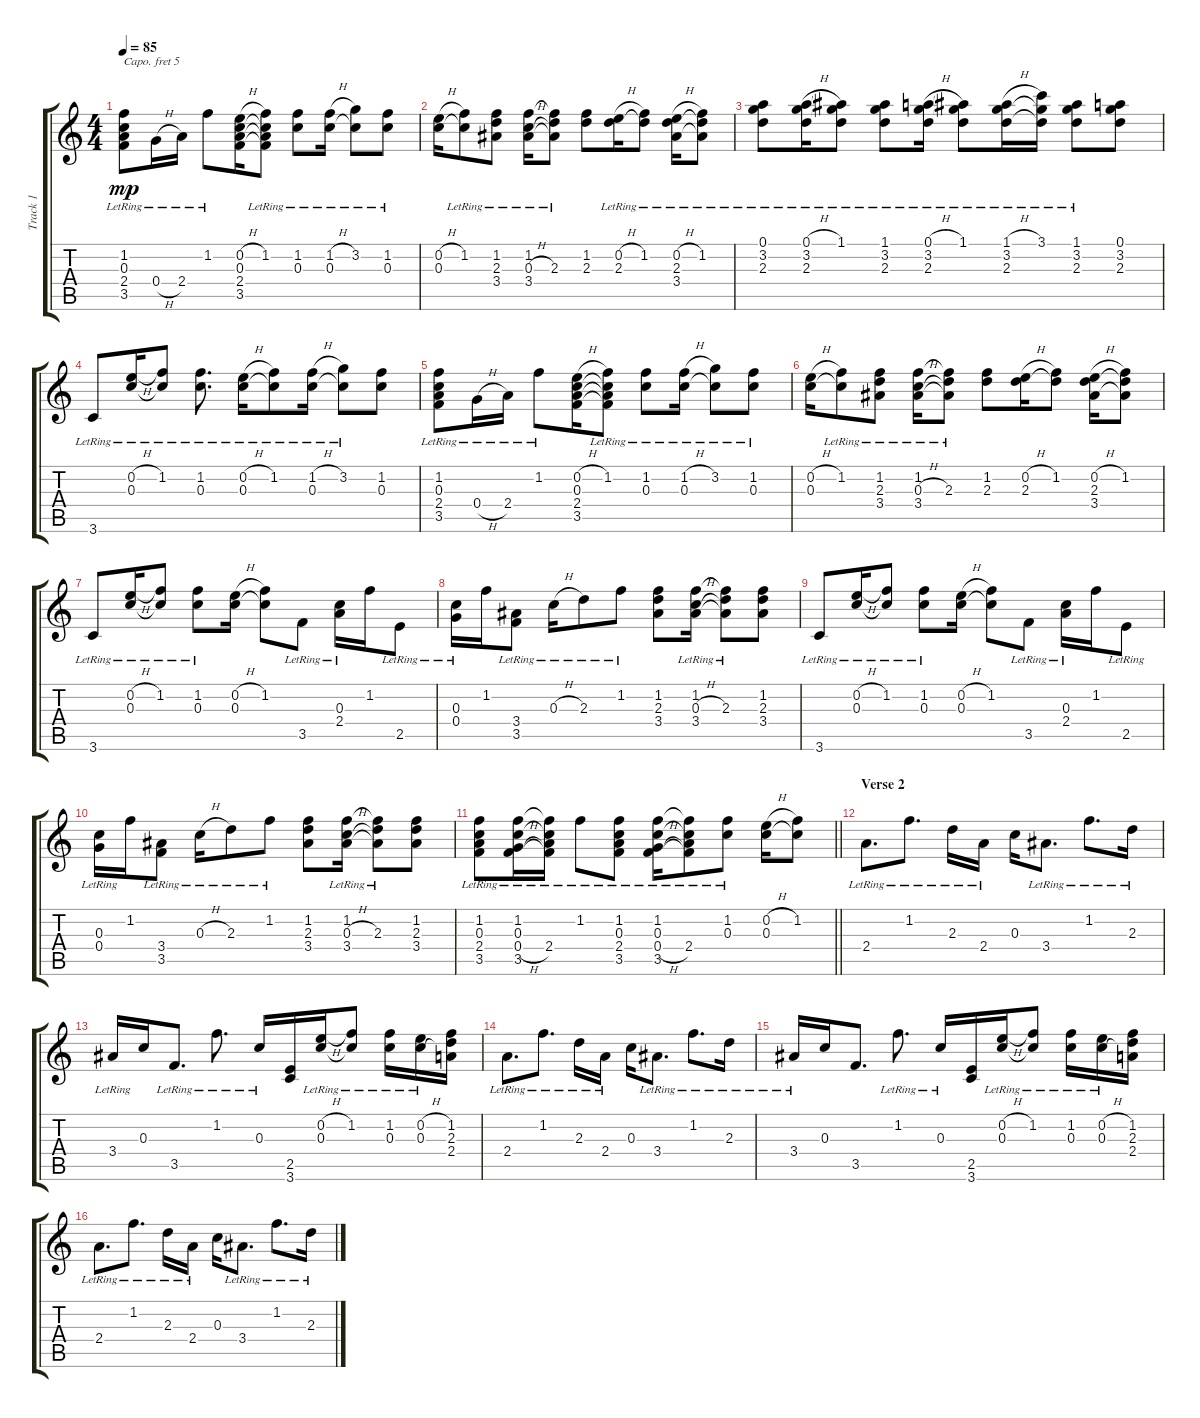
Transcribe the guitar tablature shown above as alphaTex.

\track ("Track 1" "Track 1") {instrument acousticguitarsteel}
\staff {score tabs}
\capo 5
\tuning (E4 B3 G3 D3 A2 E2) {hide}
\ts (4 4)
\tempo 85
\clef g2
\ks c
(1.2{lr} 0.3{lr} 2.4{lr} 3.5{lr}).8{dy mp} 0.4{h lr}.16 2.4{lr}.16 1.2{lr}.8 (0.2{h} 0.3 2.4 3.5).16 (1.2{lr} 0.3{t} 2.4{t} 3.5{t}).8 (1.2{lr} 0.3{lr}).8 (1.2{h lr} 0.3{lr}).16 (3.2{lr} 0.3{t}).8 (1.2{lr} 0.3{lr}).8 |
(0.2{h} 0.3).16 (1.2{lr} 0.3{t}).8 (1.2{lr} 2.3{lr} 3.4{lr}).8 (1.2{lr} 0.3{h lr} 3.4{lr}).16 (1.2{t} 2.3{lr} 3.4{t}).8 (1.2 2.3).8 (0.2{h lr} 2.3{lr}).16 (1.2{lr} 2.3{t}).8 (0.2{h lr} 2.3{lr} 3.4{lr}).16 (1.2{lr} 2.3{t} 3.4{t}).8 |
(0.1{lr} 3.2{lr} 2.3{lr}).8 (0.1{h lr} 3.2{lr} 2.3{lr}).16 (1.1{lr} 3.2{t} 2.3{t}).8 (1.1{lr} 3.2{lr} 2.3{lr}).8 (0.1{h lr} 3.2{lr} 2.3{lr}).16 (1.1{lr} 3.2{t} 2.3{t}).8 (1.1{h lr} 3.2{lr} 2.3{lr}).16 (3.1{lr} 3.2{t} 2.3{t}).16 (1.1{lr} 3.2{lr} 2.3{lr}).8 (0.1 3.2 2.3).8 |
3.6{lr}.8 (0.2{h lr} 0.3{lr}).16 (1.2{lr} 0.3{t}).8 (1.2{lr} 0.3{lr}).8{d} (0.2{h lr} 0.3{lr}).16 (1.2{lr} 0.3{t}).8 (1.2{h lr} 0.3{lr}).16 (3.2{lr} 0.3{t}).8 (1.2 0.3).8 |
(1.2{lr} 0.3{lr} 2.4{lr} 3.5{lr}).8 0.4{h lr}.16 2.4{lr}.16 1.2{lr}.8 (0.2{h} 0.3 2.4 3.5).16 (1.2{lr} 0.3{t} 2.4{t} 3.5{t}).8 (1.2{lr} 0.3{lr}).8 (1.2{h lr} 0.3{lr}).16 (3.2{lr} 0.3{t}).8 (1.2{lr} 0.3{lr}).8 |
(0.2{h} 0.3).16 (1.2{lr} 0.3{t}).8 (1.2{lr} 2.3{lr} 3.4{lr}).8 (1.2{lr} 0.3{h lr} 3.4{lr}).16 (1.2{t} 2.3{lr} 3.4{t}).8 (1.2 2.3).8 (0.2{h} 2.3).16 (1.2 2.3{t}).8 (0.2{h} 2.3 3.4).16 (1.2 2.3{t} 3.4{t}).8 |
3.6{lr}.8 (0.2{h lr} 0.3{lr}).16 (1.2{lr} 0.3{t}).8 (1.2{lr} 0.3{lr}).8 (0.2{h} 0.3).16 (1.2 0.3{t}).8 3.5{lr}.8 (0.3{lr} 2.4{lr}).16 1.2.16 2.5{lr}.8 |
(0.3{lr} 0.4{lr}).16 1.2.16 (3.4{lr} 3.5{lr}).8 0.3{h lr}.16 2.3{lr}.8 1.2{lr}.8 (1.2 2.3 3.4).8 (1.2{lr} 0.3{h lr} 3.4{lr}).16 (1.2{t} 2.3{lr} 3.4{t}).8 (1.2 2.3 3.4).8 |
3.6{lr}.8 (0.2{h lr} 0.3{lr}).16 (1.2{lr} 0.3{t}).8 (1.2{lr} 0.3{lr}).8 (0.2{h} 0.3).16 (1.2 0.3{t}).8 3.5{lr}.8 (0.3{lr} 2.4{lr}).16 1.2.16 2.5{lr}.8 |
(0.3{lr} 0.4{lr}).16 1.2.16 (3.4{lr} 3.5{lr}).8 0.3{h lr}.16 2.3{lr}.8 1.2{lr}.8 (1.2 2.3 3.4).8 (1.2{lr} 0.3{h lr} 3.4{lr}).16 (1.2{t} 2.3{lr} 3.4{t}).8 (1.2 2.3 3.4).8 |
\barLineRight lightlight
(1.2{lr} 0.3{lr} 2.4{lr} 3.5{lr}).8 (1.2{lr} 0.3{lr} 0.4{h lr} 3.5{lr}).16 (1.2{t} 0.3{t} 2.4{lr} 3.5{t}).16 1.2{lr}.8 (1.2{lr} 0.3{lr} 2.4{lr} 3.5{lr}).8 (1.2{lr} 0.3{lr} 0.4{h lr} 3.5{lr}).16 (1.2{t} 0.3{t} 2.4{lr} 3.5{t}).8 (1.2{lr} 0.3{lr}).8 (0.2{h} 0.3).16 (1.2 0.3{t}).8 |
\section ("" "Verse 2")
2.4{lr}.8{d} 1.2{lr}.8{d} 2.3{lr}.16 2.4{lr}.16 0.3.16 3.4{lr}.8{d} 1.2{lr}.8{d} 2.3{lr}.16 |
3.4{lr}.16 0.3.16 3.5{lr}.8{d} 1.2{lr}.8{d} 0.3{lr}.16 (2.5 3.6).16 (0.2{h lr} 0.3{lr}).16 (1.2{lr} 0.3{t}).8 (1.2{lr} 0.3{lr}).16 (0.2{h lr} 0.3{h lr}).16 (1.2 2.3 2.4).16 |
2.4{lr}.8{d} 1.2{lr}.8{d} 2.3{lr}.16 2.4{lr}.16 0.3.16 3.4{lr}.8{d} 1.2{lr}.8{d} 2.3{lr}.16 |
3.4{lr}.16 0.3.16 3.5.8{d} 1.2{lr}.8{d} 0.3{lr}.16 (2.5 3.6).16 (0.2{h lr} 0.3{lr}).16 (1.2{lr} 0.3{t}).8 (1.2{lr} 0.3{lr}).16 (0.2{h lr} 0.3{h lr}).16 (1.2 2.3 2.4).16 |
2.4{lr}.8{d} 1.2{lr}.8{d} 2.3{lr}.16 2.4{lr}.16 0.3.16 3.4{lr}.8{d} 1.2{lr}.8{d} 2.3{lr}.16
